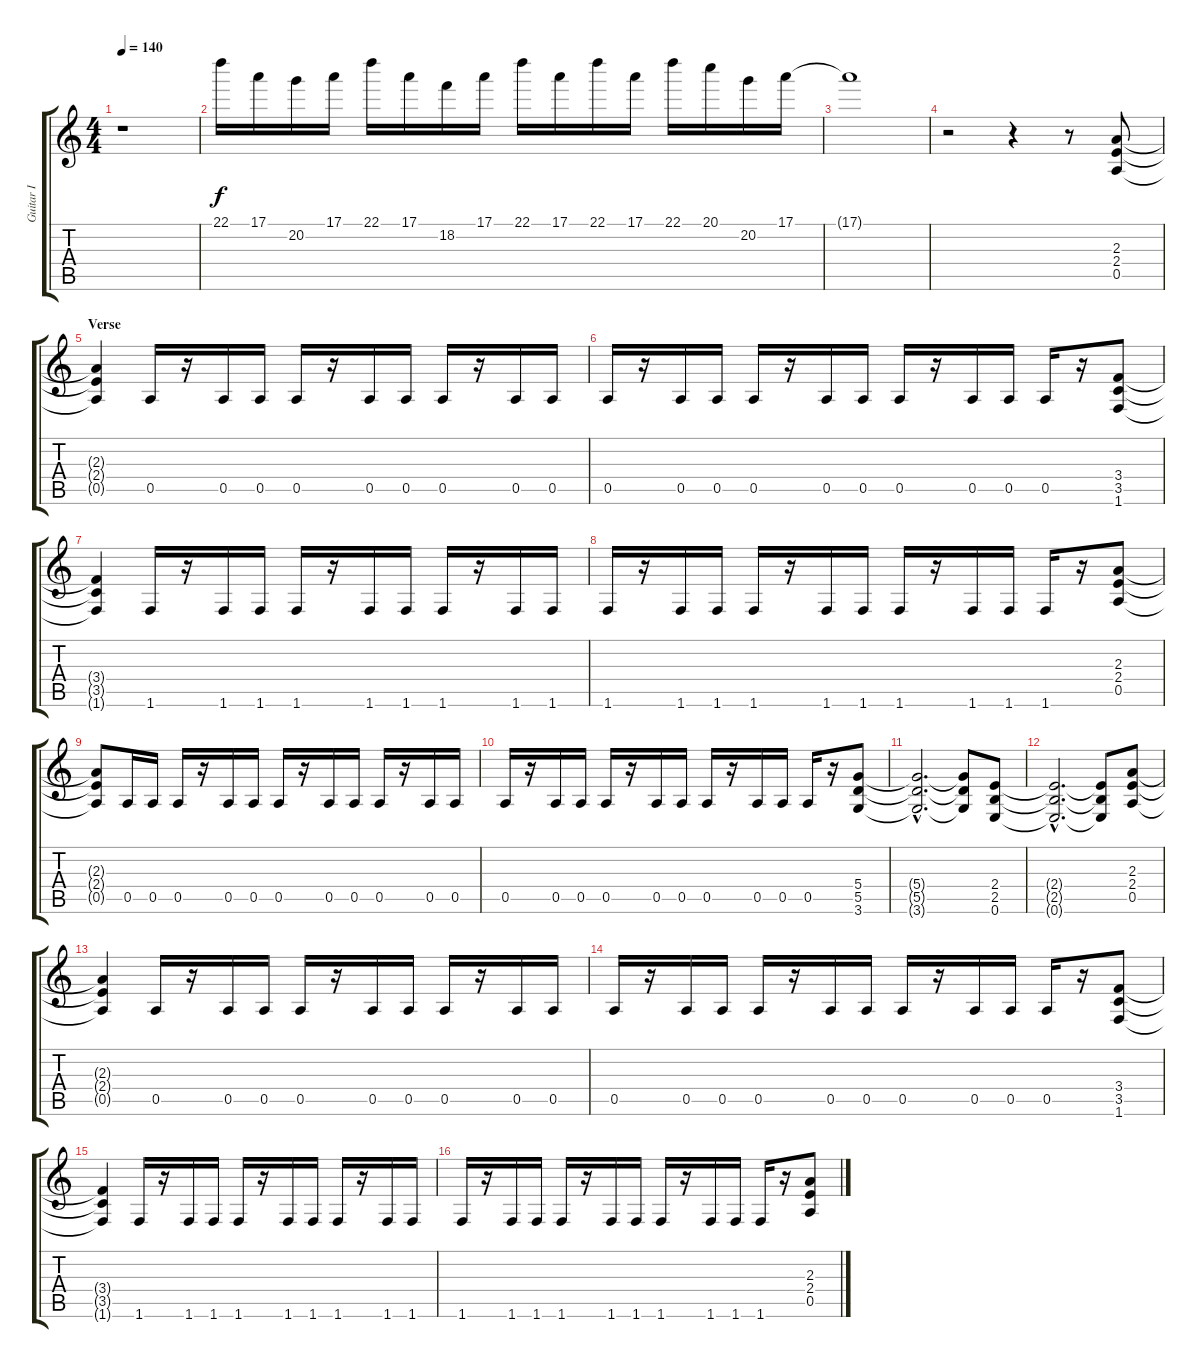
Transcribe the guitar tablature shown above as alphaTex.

\track ("Guitar I" "Guitar I") {instrument distortionguitar}
\staff {score tabs}
\tuning (E4 B3 G3 D3 A2 E2) {hide}
\ts (4 4)
\tempo 140
\clef g2
\ks c
r.1{dy f} |
22.1.16{volume 10 balance 8 instrument distortionguitar} 17.1.16 20.2.16 17.1.16 22.1.16 17.1.16 18.2.16 17.1.16 22.1.16 17.1.16 22.1.16 17.1.16 22.1.16 20.1.16 20.2.16 17.1.16 |
17.1{t}.1 |
r.2 r.4 r.8 (2.3 2.4 0.5).8{volume 10 balance 8 instrument distortionguitar} |
\section ("" "Verse")
(2.3{t} 2.4{t} 0.5{t}).4 0.5.16 r.16 0.5.16 0.5.16 0.5.16 r.16 0.5.16 0.5.16 0.5.16 r.16 0.5.16 0.5.16 |
0.5.16 r.16 0.5.16 0.5.16 0.5.16 r.16 0.5.16 0.5.16 0.5.16 r.16 0.5.16 0.5.16 0.5.16 r.16 (3.4 3.5 1.6).8 |
(3.4{t} 3.5{t} 1.6{t}).4 1.6.16 r.16 1.6.16 1.6.16 1.6.16 r.16 1.6.16 1.6.16 1.6.16 r.16 1.6.16 1.6.16 |
1.6.16 r.16 1.6.16 1.6.16 1.6.16 r.16 1.6.16 1.6.16 1.6.16 r.16 1.6.16 1.6.16 1.6.16 r.16 (2.3 2.4 0.5).8 |
(2.3{t} 2.4{t} 0.5{t}).8 0.5.16 0.5.16 0.5.16 r.16 0.5.16 0.5.16 0.5.16 r.16 0.5.16 0.5.16 0.5.16 r.16 0.5.16 0.5.16 |
0.5.16 r.16 0.5.16 0.5.16 0.5.16 r.16 0.5.16 0.5.16 0.5.16 r.16 0.5.16 0.5.16 0.5.16 r.16 (5.4 5.5 3.6).8 |
(5.4{hac t} 5.5{hac t} 3.6{hac t}).2{d} (5.4{t} 5.5{t} 3.6{t}).8 (2.4 2.5 0.6).8 |
(2.4{hac t} 2.5{hac t} 0.6{hac t}).2{d} (2.4{t} 2.5{t} 0.6{t}).8 (2.3 2.4 0.5).8 |
(2.3{t} 2.4{t} 0.5{t}).4 0.5.16 r.16 0.5.16 0.5.16 0.5.16 r.16 0.5.16 0.5.16 0.5.16 r.16 0.5.16 0.5.16 |
0.5.16 r.16 0.5.16 0.5.16 0.5.16 r.16 0.5.16 0.5.16 0.5.16 r.16 0.5.16 0.5.16 0.5.16 r.16 (3.4 3.5 1.6).8 |
(3.4{t} 3.5{t} 1.6{t}).4 1.6.16 r.16 1.6.16 1.6.16 1.6.16 r.16 1.6.16 1.6.16 1.6.16 r.16 1.6.16 1.6.16 |
1.6.16 r.16 1.6.16 1.6.16 1.6.16 r.16 1.6.16 1.6.16 1.6.16 r.16 1.6.16 1.6.16 1.6.16 r.16 (2.3 2.4 0.5).8
